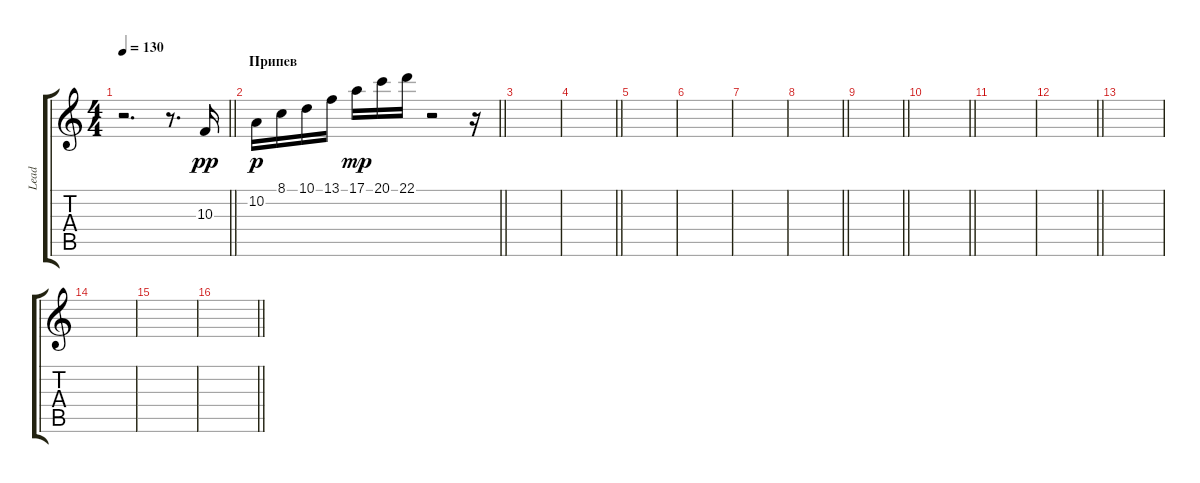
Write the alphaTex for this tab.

\track ("Lead" "Lead") {instrument lead2sawtooth}
\staff {score tabs}
\tuning (E4 B3 G3 D3 A2 E2) {hide}
\ts (4 4)
\tempo 130
\clef g2
\barLineRight lightlight
\ks c
r.2{d dy f} r.8{d} 10.3.16{dy pp} |
\section ("" "Припев")
\barLineRight lightlight
10.2.16{dy p} 8.1.16 10.1.16 13.1.16 17.1.16{dy mp} 20.1.16 22.1.16 r.2 r.16 |
\section ("" "")
|
\barLineRight lightlight
|
|
|
|
\barLineRight lightlight
|
\barLineRight lightlight
|
\barLineRight lightlight
|
|
\barLineRight lightlight
|
|
|
|
\barLineRight lightlight
